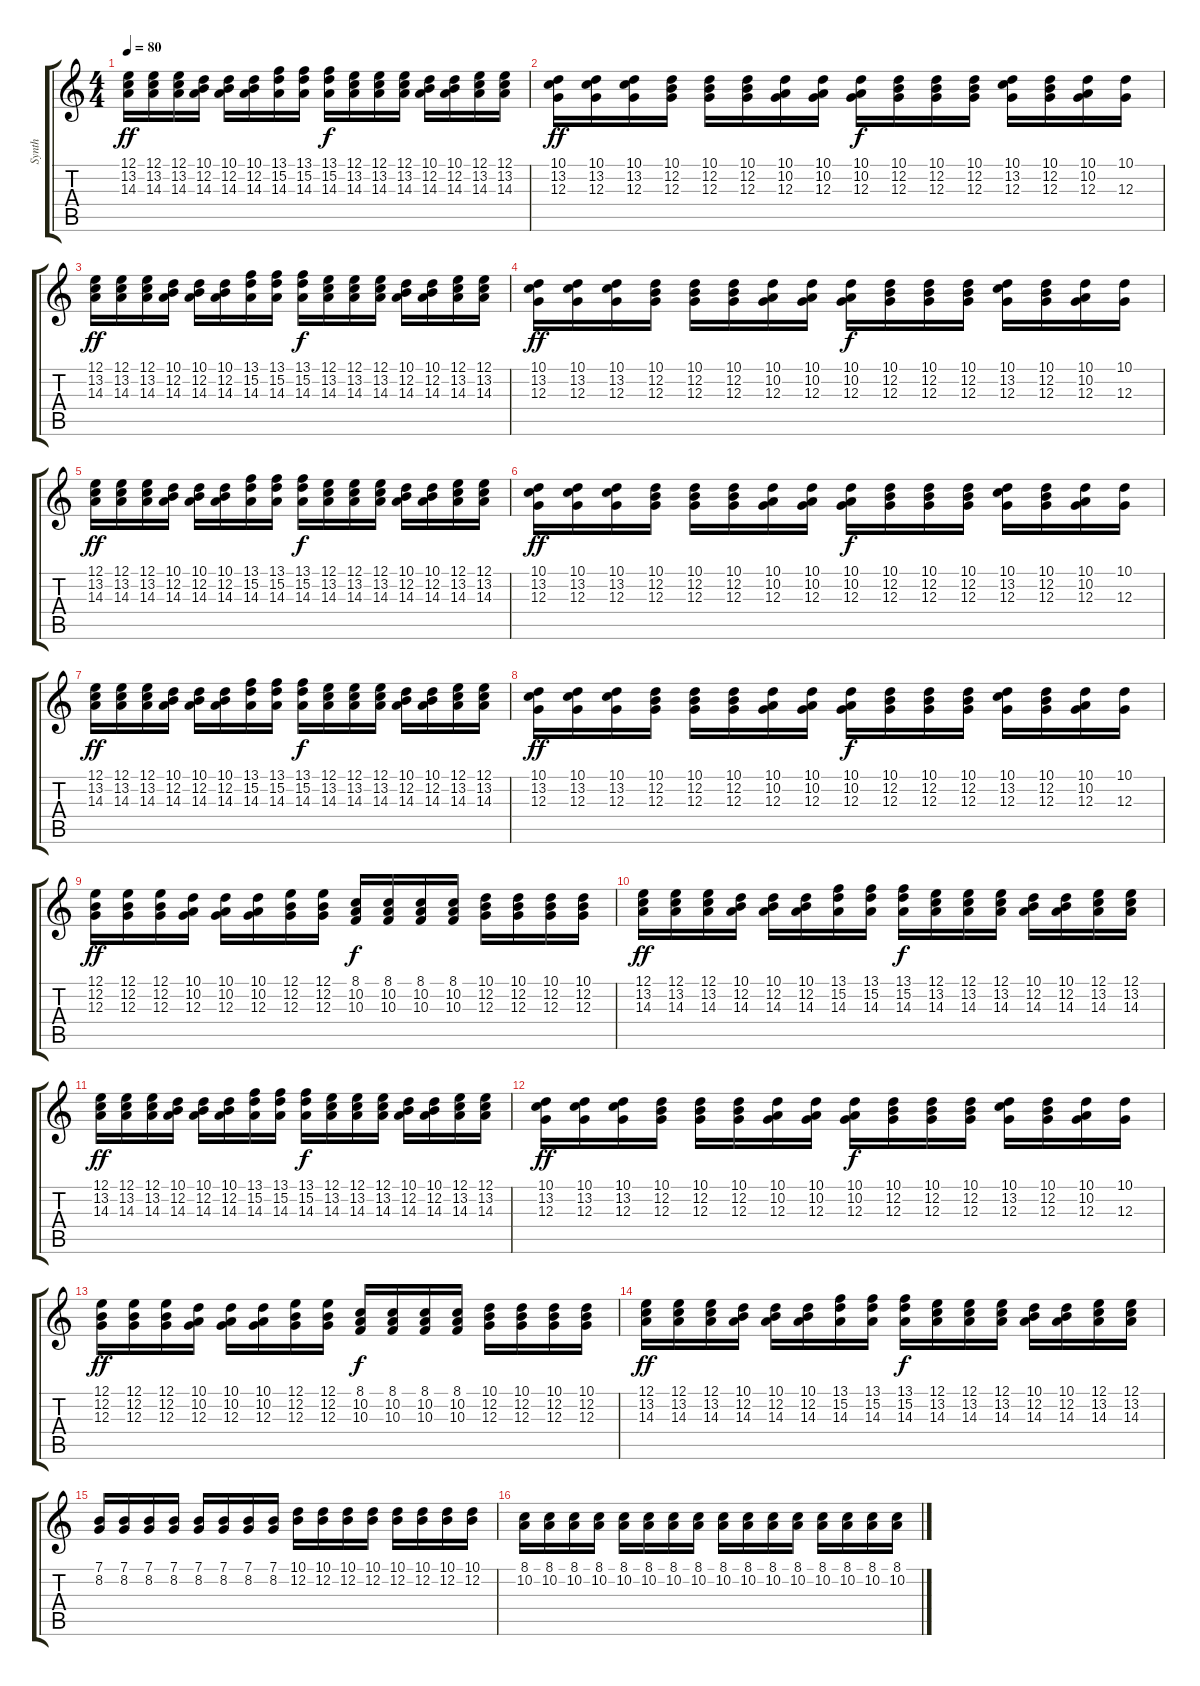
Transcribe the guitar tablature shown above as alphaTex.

\track ("Synth" "Synth") {instrument lead1square}
\staff {score tabs}
\tuning (E4 B3 G3 D3 A2 E2) {hide}
\ts (4 4)
\tempo 80
\clef g2
\ks c
(12.1 13.2 14.3).16{dy ff instrument lead1square} (12.1 13.2 14.3).16 (12.1 13.2 14.3).16 (10.1 12.2 14.3).16 (10.1 12.2 14.3).16 (10.1 12.2 14.3).16 (13.1 15.2 14.3).16 (13.1 15.2 14.3).16 (13.1 15.2 14.3).16{dy f} (12.1 13.2 14.3).16 (12.1 13.2 14.3).16 (12.1 13.2 14.3).16 (10.1 12.2 14.3).16 (10.1 12.2 14.3).16 (12.1 13.2 14.3).16 (12.1 13.2 14.3).16 |
(10.1 13.2 12.3).16{dy ff} (10.1 13.2 12.3).16 (10.1 13.2 12.3).16 (10.1 12.2 12.3).16 (10.1 12.2 12.3).16 (10.1 12.2 12.3).16 (10.1 10.2 12.3).16 (10.1 10.2 12.3).16 (10.1 10.2 12.3).16{dy f} (10.1 12.2 12.3).16 (10.1 12.2 12.3).16 (10.1 12.2 12.3).16 (10.1 13.2 12.3).16 (10.1 12.2 12.3).16 (10.1 10.2 12.3).16 (10.1 12.3).16 |
(12.1 13.2 14.3).16{dy ff} (12.1 13.2 14.3).16 (12.1 13.2 14.3).16 (10.1 12.2 14.3).16 (10.1 12.2 14.3).16 (10.1 12.2 14.3).16 (13.1 15.2 14.3).16 (13.1 15.2 14.3).16 (13.1 15.2 14.3).16{dy f} (12.1 13.2 14.3).16 (12.1 13.2 14.3).16 (12.1 13.2 14.3).16 (10.1 12.2 14.3).16 (10.1 12.2 14.3).16 (12.1 13.2 14.3).16 (12.1 13.2 14.3).16 |
(10.1 13.2 12.3).16{dy ff} (10.1 13.2 12.3).16 (10.1 13.2 12.3).16 (10.1 12.2 12.3).16 (10.1 12.2 12.3).16 (10.1 12.2 12.3).16 (10.1 10.2 12.3).16 (10.1 10.2 12.3).16 (10.1 10.2 12.3).16{dy f} (10.1 12.2 12.3).16 (10.1 12.2 12.3).16 (10.1 12.2 12.3).16 (10.1 13.2 12.3).16 (10.1 12.2 12.3).16 (10.1 10.2 12.3).16 (10.1 12.3).16 |
(12.1 13.2 14.3).16{dy ff} (12.1 13.2 14.3).16 (12.1 13.2 14.3).16 (10.1 12.2 14.3).16 (10.1 12.2 14.3).16 (10.1 12.2 14.3).16 (13.1 15.2 14.3).16 (13.1 15.2 14.3).16 (13.1 15.2 14.3).16{dy f} (12.1 13.2 14.3).16 (12.1 13.2 14.3).16 (12.1 13.2 14.3).16 (10.1 12.2 14.3).16 (10.1 12.2 14.3).16 (12.1 13.2 14.3).16 (12.1 13.2 14.3).16 |
(10.1 13.2 12.3).16{dy ff} (10.1 13.2 12.3).16 (10.1 13.2 12.3).16 (10.1 12.2 12.3).16 (10.1 12.2 12.3).16 (10.1 12.2 12.3).16 (10.1 10.2 12.3).16 (10.1 10.2 12.3).16 (10.1 10.2 12.3).16{dy f} (10.1 12.2 12.3).16 (10.1 12.2 12.3).16 (10.1 12.2 12.3).16 (10.1 13.2 12.3).16 (10.1 12.2 12.3).16 (10.1 10.2 12.3).16 (10.1 12.3).16 |
(12.1 13.2 14.3).16{dy ff} (12.1 13.2 14.3).16 (12.1 13.2 14.3).16 (10.1 12.2 14.3).16 (10.1 12.2 14.3).16 (10.1 12.2 14.3).16 (13.1 15.2 14.3).16 (13.1 15.2 14.3).16 (13.1 15.2 14.3).16{dy f} (12.1 13.2 14.3).16 (12.1 13.2 14.3).16 (12.1 13.2 14.3).16 (10.1 12.2 14.3).16 (10.1 12.2 14.3).16 (12.1 13.2 14.3).16 (12.1 13.2 14.3).16 |
(10.1 13.2 12.3).16{dy ff} (10.1 13.2 12.3).16 (10.1 13.2 12.3).16 (10.1 12.2 12.3).16 (10.1 12.2 12.3).16 (10.1 12.2 12.3).16 (10.1 10.2 12.3).16 (10.1 10.2 12.3).16 (10.1 10.2 12.3).16{dy f} (10.1 12.2 12.3).16 (10.1 12.2 12.3).16 (10.1 12.2 12.3).16 (10.1 13.2 12.3).16 (10.1 12.2 12.3).16 (10.1 10.2 12.3).16 (10.1 12.3).16 |
(12.1 12.2 12.3).16{dy ff} (12.1 12.2 12.3).16 (12.1 12.2 12.3).16 (10.1 10.2 12.3).16 (10.1 10.2 12.3).16 (10.1 10.2 12.3).16 (12.1 12.2 12.3).16 (12.1 12.2 12.3).16 (8.1 10.2 10.3).16{dy f} (8.1 10.2 10.3).16 (8.1 10.2 10.3).16 (8.1 10.2 10.3).16 (10.1 12.2 12.3).16 (10.1 12.2 12.3).16 (10.1 12.2 12.3).16 (10.1 12.2 12.3).16 |
(12.1 13.2 14.3).16{dy ff} (12.1 13.2 14.3).16 (12.1 13.2 14.3).16 (10.1 12.2 14.3).16 (10.1 12.2 14.3).16 (10.1 12.2 14.3).16 (13.1 15.2 14.3).16 (13.1 15.2 14.3).16 (13.1 15.2 14.3).16{dy f} (12.1 13.2 14.3).16 (12.1 13.2 14.3).16 (12.1 13.2 14.3).16 (10.1 12.2 14.3).16 (10.1 12.2 14.3).16 (12.1 13.2 14.3).16 (12.1 13.2 14.3).16 |
(12.1 13.2 14.3).16{dy ff} (12.1 13.2 14.3).16 (12.1 13.2 14.3).16 (10.1 12.2 14.3).16 (10.1 12.2 14.3).16 (10.1 12.2 14.3).16 (13.1 15.2 14.3).16 (13.1 15.2 14.3).16 (13.1 15.2 14.3).16{dy f} (12.1 13.2 14.3).16 (12.1 13.2 14.3).16 (12.1 13.2 14.3).16 (10.1 12.2 14.3).16 (10.1 12.2 14.3).16 (12.1 13.2 14.3).16 (12.1 13.2 14.3).16 |
(10.1 13.2 12.3).16{dy ff} (10.1 13.2 12.3).16 (10.1 13.2 12.3).16 (10.1 12.2 12.3).16 (10.1 12.2 12.3).16 (10.1 12.2 12.3).16 (10.1 10.2 12.3).16 (10.1 10.2 12.3).16 (10.1 10.2 12.3).16{dy f} (10.1 12.2 12.3).16 (10.1 12.2 12.3).16 (10.1 12.2 12.3).16 (10.1 13.2 12.3).16 (10.1 12.2 12.3).16 (10.1 10.2 12.3).16 (10.1 12.3).16 |
(12.1 12.2 12.3).16{dy ff} (12.1 12.2 12.3).16 (12.1 12.2 12.3).16 (10.1 10.2 12.3).16 (10.1 10.2 12.3).16 (10.1 10.2 12.3).16 (12.1 12.2 12.3).16 (12.1 12.2 12.3).16 (8.1 10.2 10.3).16{dy f} (8.1 10.2 10.3).16 (8.1 10.2 10.3).16 (8.1 10.2 10.3).16 (10.1 12.2 12.3).16 (10.1 12.2 12.3).16 (10.1 12.2 12.3).16 (10.1 12.2 12.3).16 |
(12.1 13.2 14.3).16{dy ff} (12.1 13.2 14.3).16 (12.1 13.2 14.3).16 (10.1 12.2 14.3).16 (10.1 12.2 14.3).16 (10.1 12.2 14.3).16 (13.1 15.2 14.3).16 (13.1 15.2 14.3).16 (13.1 15.2 14.3).16{dy f} (12.1 13.2 14.3).16 (12.1 13.2 14.3).16 (12.1 13.2 14.3).16 (10.1 12.2 14.3).16 (10.1 12.2 14.3).16 (12.1 13.2 14.3).16 (12.1 13.2 14.3).16 |
(7.1 8.2).16 (7.1 8.2).16 (7.1 8.2).16 (7.1 8.2).16 (7.1 8.2).16 (7.1 8.2).16 (7.1 8.2).16 (7.1 8.2).16 (10.1 12.2).16 (10.1 12.2).16 (10.1 12.2).16 (10.1 12.2).16 (10.1 12.2).16 (10.1 12.2).16 (10.1 12.2).16 (10.1 12.2).16 |
(8.1 10.2).16 (8.1 10.2).16 (8.1 10.2).16 (8.1 10.2).16 (8.1 10.2).16 (8.1 10.2).16 (8.1 10.2).16 (8.1 10.2).16 (8.1 10.2).16 (8.1 10.2).16 (8.1 10.2).16 (8.1 10.2).16 (8.1 10.2).16 (8.1 10.2).16 (8.1 10.2).16 (8.1 10.2).16
